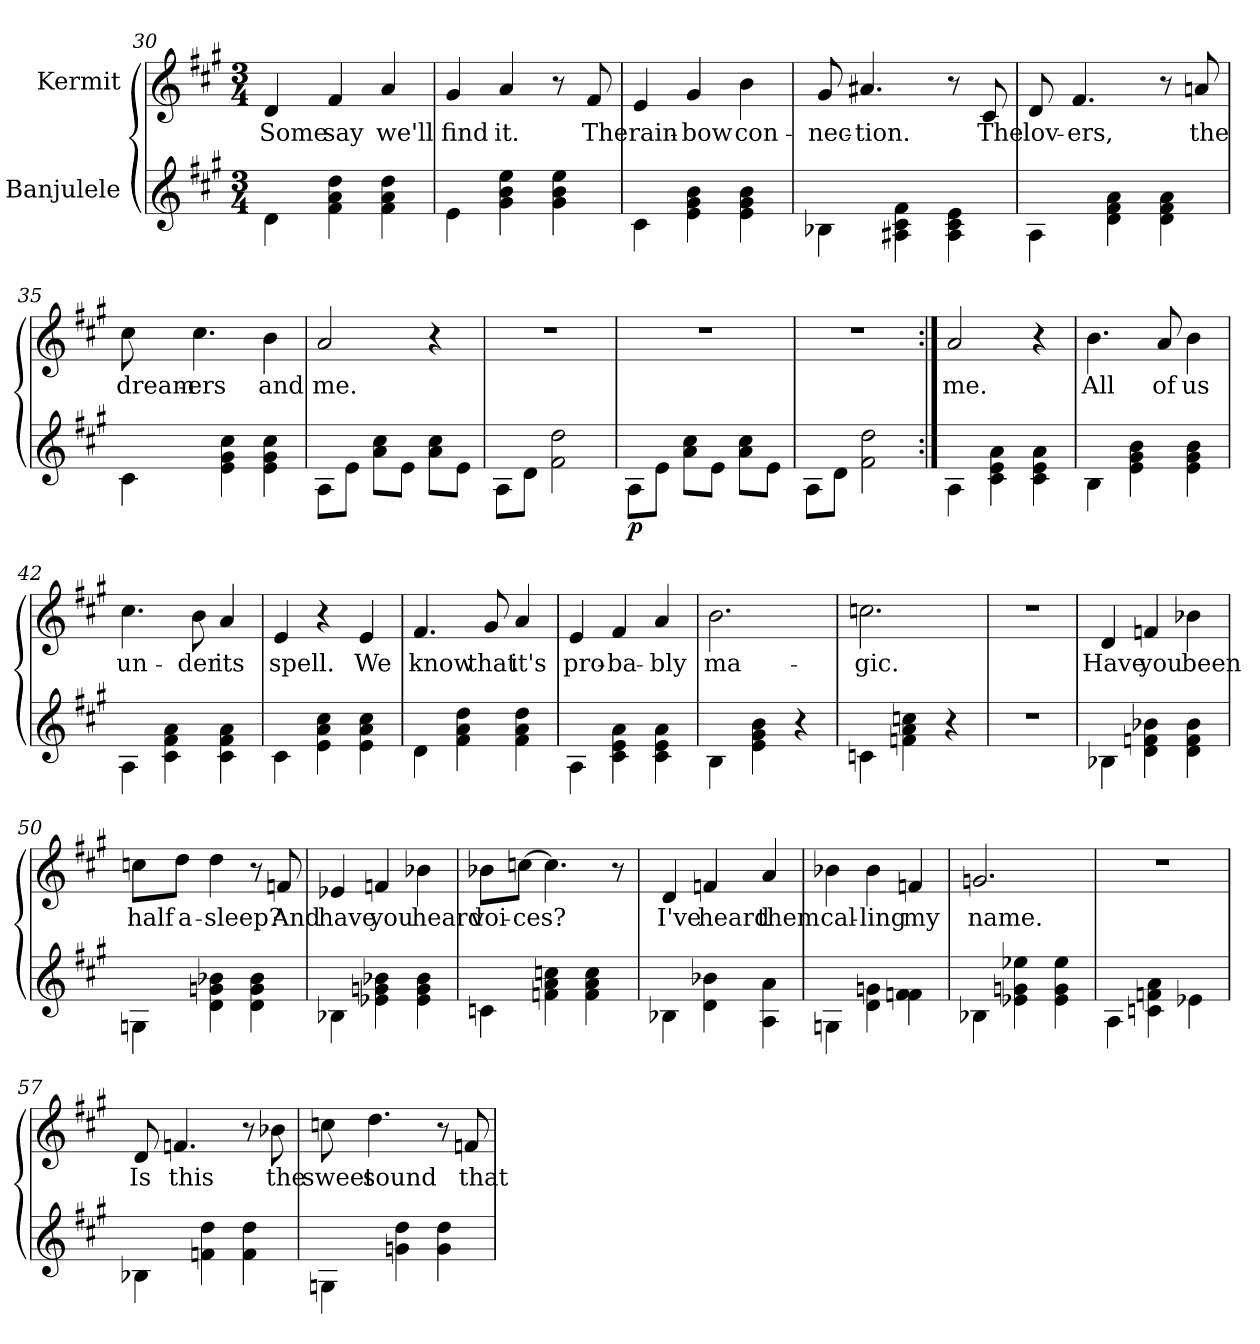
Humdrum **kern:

**kern	**dynam	**kern	**text
*part2	*part2	*part1	*part1
*staff2	*staff2	*staff1	*staff1
*I"Banjulele	*	*I"Kermit	*
*	*	*clefG2	*
*k[f#c#g#]	*	*k[f#c#g#]	*
*A:	*	*A:	*
*M3/4	*	*M3/4	*
=30	=30	=30	=30
!	!	!	!LO:LY:b
4d\	.	4d/	Some
!	!	!	!LO:LY:b
4f#\ 4a\ 4dd\	.	4f#/	say
!	!	!	!LO:LY:b
4f#\ 4a\ 4dd\	.	4a/	we'll
=31	=31	=31	=31
!	!	!	!LO:LY:b
4e\	.	4g#/	find
!	!	!	!LO:LY:b
4g#\ 4b\ 4ee\	.	4a/	it.
4g#\ 4b\ 4ee\	.	8r	.
!	!	!	!LO:LY:b
.	.	8f#/	The
=32	=32	=32	=32
!	!	!	!LO:LY:b
4c#\	.	4e/	rain-
!	!	!	!LO:LY:b
4e\ 4g#\ 4b\	.	4g#/	-bow
!	!	!	!LO:LY:b
4e\ 4g#\ 4b\	.	4b\	con-
=33	=33	=33	=33
!	!	!	!LO:LY:b
4B-\	.	8g#/	-nec-
!	!	!	!LO:LY:b
.	.	4.a#X/	-tion.
4A#\ 4c#\ 4f#\	.	.	.
4A#\ 4c#\ 4e\	.	8r	.
!	!	!	!LO:LY:b
.	.	8c#/	The
=34	=34	=34	=34
!	!	!	!LO:LY:b
4A\	.	8d/	lov-
!	!	!	!LO:LY:b
.	.	4.f#/	-ers,
4d\ 4f#\ 4a\	.	.	.
4d\ 4f#\ 4a\	.	8r	.
!	!	!	!LO:LY:b
.	.	8an/	the
!!LO:LB:g=z
=35	=35	=35	=35
!	!	!	!LO:LY:b
4c#\	.	8cc#\	dream-
!	!	!	!LO:LY:b
.	.	4.cc#\	-ers
4e\ 4g#\ 4cc#\	.	.	.
!	!	!	!LO:LY:b
4e\ 4g#\ 4cc#\	.	4b\	and
=36	=36	=36	=36
!	!	!	!LO:LY:b
8A\L	.	2a/	me.
8e\J	.	.	.
8a\ 8cc#\L	.	.	.
8e\J	.	.	.
8a\ 8cc#\L	.	4r	.
8e\J	.	.	.
=37	=37	=37	=37
8A\L	.	2.r	.
8d\J	.	.	.
2f#\ 2dd\	.	.	.
=38	=38	=38	=38
!	!LO:DY:b	!	!
8A\L	p	2.r	.
8e\J	.	.	.
8a\ 8cc#\L	.	.	.
8e\J	.	.	.
8a\ 8cc#\L	.	.	.
8e\J	.	.	.
=39	=39	=39	=39
8A\L	.	2.r	.
8d\J	.	.	.
2f#\ 2dd\	.	.	.
=40:|!	=40:|!	=40:|!	=40:|!
!	!	!	!LO:LY:b
4A\	.	2a/	me.
4c#\ 4e\ 4a\	.	.	.
4c#\ 4e\ 4a\	.	4r	.
=41	=41	=41	=41
!	!	!	!LO:LY:b
4B\	.	4.b\	All
4e\ 4g#\ 4b\	.	.	.
!	!	!	!LO:LY:b
.	.	8a/	of
!	!	!	!LO:LY:b
4e\ 4g#\ 4b\	.	4b\	us
!!LO:LB:g=z
=42	=42	=42	=42
!	!	!	!LO:LY:b
4A\	.	4.cc#\	un-
4c#\ 4f#\ 4a\	.	.	.
!	!	!	!LO:LY:b
.	.	8b\	-der
!	!	!	!LO:LY:b
4c#\ 4f#\ 4a\	.	4a/	its
=43	=43	=43	=43
!	!	!	!LO:LY:b
4c#\	.	4e/	spell.
4e\ 4a\ 4cc#\	.	4r	.
!	!	!	!LO:LY:b
4e\ 4a\ 4cc#\	.	4e/	We
=44	=44	=44	=44
!	!	!	!LO:LY:b
4d\	.	4.f#/	know
4f#\ 4a\ 4dd\	.	.	.
!	!	!	!LO:LY:b
.	.	8g#/	that
!	!	!	!LO:LY:b
4f#\ 4a\ 4dd\	.	4a/	it's
=45	=45	=45	=45
!	!	!	!LO:LY:b
4A\	.	4e/	pro-
!	!	!	!LO:LY:b
4c#\ 4e\ 4a\	.	4f#/	-ba-
!	!	!	!LO:LY:b
4c#\ 4e\ 4a\	.	4a/	-bly
=46	=46	=46	=46
!	!	!	!LO:LY:b
4B\	.	2.b\	ma-
4e\ 4g#\ 4b\	.	.	.
4r	.	.	.
=47	=47	=47	=47
!	!	!	!LO:LY:b
4c\	.	2.ccn\	-gic.
4f\ 4a\ 4cc\	.	.	.
4r	.	.	.
=48	=48	=48	=48
2.r	.	2.r	.
!!LO:LB:g=z
=49	=49	=49	=49
!	!	!	!LO:LY:b
4B-\	.	4d/	Have
!	!	!	!LO:LY:b
4d\ 4f\ 4b-\	.	4fn/	you
!	!	!	!LO:LY:b
4d\ 4f\ 4b-\	.	4b-X\	been
=50	=50	=50	=50
!	!	!	!LO:LY:b
4G\	.	8ccn\L	half
!	!	!	!LO:LY:b
.	.	8dd\J	a-
!	!	!	!LO:LY:b
4d\ 4g\ 4b-\	.	4dd\	-sleep?
4d\ 4g\ 4b-\	.	8r	.
!	!	!	!LO:LY:b
.	.	8fn/	And
=51	=51	=51	=51
!	!	!	!LO:LY:b
4B-\	.	4e-X/	have
!	!	!	!LO:LY:b
4e-\ 4g\ 4b-\	.	4fn/	you
!	!	!	!LO:LY:b
4e-\ 4g\ 4b-\	.	4b-X\	heard
=52	=52	=52	=52
!	!	!	!LO:LY:b
4c\	.	8b-X\L	voi-
!	!	!	!LO:LY:b
.	.	[8ccn\J	-ces?
4f\ 4a\ 4cc\	.	4.cc\]	.
4f\ 4a\ 4cc\	.	.	.
.	.	8r	.
=53	=53	=53	=53
!	!	!	!LO:LY:b
4B-\	.	4d/	I've
!	!	!	!LO:LY:b
4d\ 4b-\	.	4fn/	heard
!	!	!	!LO:LY:b
4A\ 4a\	.	4a/	them
=54	=54	=54	=54
!	!	!	!LO:LY:b
4G\	.	4b-X\	cal-
!	!	!	!LO:LY:b
4d\ 4g\	.	4b-\	-ling
!	!	!	!LO:LY:b
4f\ 4f\	.	4fn/	my
!!LO:PB:g=z
=55	=55	=55	=55
!	!	!	!LO:LY:b
4B-\	.	2.gn/	name.
4e-\ 4g\ 4ee-\	.	.	.
4e-\ 4g\ 4ee-\	.	.	.
=56	=56	=56	=56
4A\	.	2.r	.
4c\ 4f\ 4a\	.	.	.
4e-\	.	.	.
=57	=57	=57	=57
!	!	!	!LO:LY:b
4B-\	.	8d/	Is
!	!	!	!LO:LY:b
.	.	4.fn/	this
4f\ 4dd\	.	.	.
4f\ 4dd\	.	8r	.
!	!	!	!LO:LY:b
.	.	8b-X\	the
=58	=58	=58	=58
!	!	!	!LO:LY:b
4G\	.	8ccn\	sweet
!	!	!	!LO:LY:b
.	.	4.dd\	sound
4g\ 4dd\	.	.	.
4g\ 4dd\	.	8r	.
!	!	!	!LO:LY:b
.	.	8fn/	that
=	=	=	=
*-	*-	*-	*-
